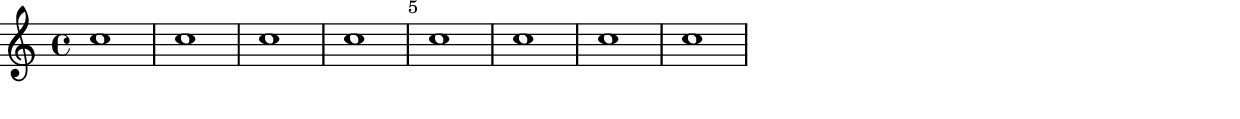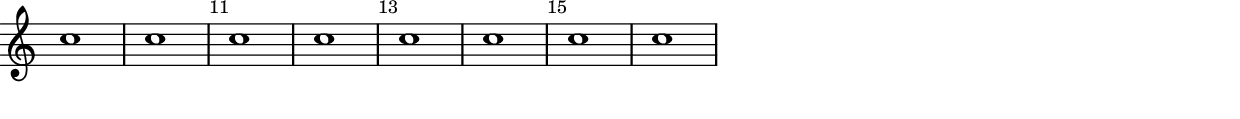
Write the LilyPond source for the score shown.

%% Generated by lilypond-book
%% Options: [exampleindent=10.16\mm,indent=0\mm,line-width=160\mm,paper-height=845.047\pt,paper-width=597.508\pt,papersize='(cons (* 597.508 pt) (* 845.047 pt)),quote,ragged-right]
\include "lilypond-book-preamble.ly"


% ****************************************************************
% Start cut-&-pastable-section
% ****************************************************************

#(ly:set-option 'eps-box-padding 3.000000)



\paper {
  #(set-paper-size '(cons (* 597.508 pt) (* 845.047 pt)))
  indent = 0\mm
  line-width = 160\mm
  % offset the left padding, also add 1mm as lilypond creates cropped
  % images with a little space on the right
  line-width = #(- line-width (* mm  3.000000) (* mm 1))
  line-width = 160\mm - 2.0 * 10.16\mm
  % offset the left padding, also add 1mm as lilypond creates cropped
  % images with a little space on the right
  line-width = #(- line-width (* mm  3.000000) (* mm 1))
  ragged-right = ##t
}

\layout {
  
}




% ****************************************************************
% ly snippet:
% ****************************************************************
\sourcefilename "snippets/printing-bar-numbers-with-changing-regular-intervals.ly"
\sourcefileline 0
%% DO NOT EDIT this file manually; it was automatically
%% generated from the LilyPond Snippet Repository
%% (http://lsr.di.unimi.it).
%%
%% Make any changes in the LSR itself, or in
%% `Documentation/snippets/new/`, then run
%% `scripts/auxiliar/makelsr.pl`.
%%
%% This file is in the public domain.

\version "2.24.0"

\header {
%% Translation of GIT committish: a8a85e19654e46d725563e6deba44083ef137a2c
  texidocja = "
小節番号が表示される間隔は @code{@{set-bar-number-visibility@}} コンテキスト@c
関数を変更することで変更することもできます。
"
  doctitleja = "小節番号が表示される間隔を変更する"

%% Translation of GIT committish: 2f3474d9af596d677ed5b7ce720ae4d0954a6b51
  texidocit = "
Tramite la funzione di contesto @code{@{set-bar-number-visibility@}}
si possono modificare gli intervalli dei numeri di battuta.

"
  doctitleit = "Stampare i numeri di battuta a intervalli regolari variabili"


%% Translation of GIT committish: 41a008e75e2fe29536406cdf0d71c32a4606f2b8
  texidocfr = "
La fonction de contexte @code{set-bar-number-visibility} permet de
modifier la fréquence à laquelle les numéros de mesures s'impriment.
"

  doctitlefr = "Changement de la fréquence d'impression du numéro de mesure"

%% Translation of GIT committish: 41a008e75e2fe29536406cdf0d71c32a4606f2b8
  texidoces = "
Usando la función de contexto @code{set-bar-number-visibility}, se
pueden cambiar los intervalos de numeración de los compases.
"

  doctitlees = "Impresión de los números de compás con intervalos regulares variables"

  lsrtags = "rhythms, text"

  texidoc = "
Using the @code{set-bar-number-visibility} context function, bar number
intervals can be changed.
"

  doctitle = "Printing bar numbers with changing regular intervals"
} % begin verbatim


\relative c' {
  \override Score.BarNumber.break-visibility = #end-of-line-invisible
  \context Score \applyContext #(set-bar-number-visibility 4)
  \repeat unfold 10 c'1
  \context Score \applyContext #(set-bar-number-visibility 2)
  \repeat unfold 10 c
}

\paper { tagline = ##f }



% ****************************************************************
% end ly snippet
% ****************************************************************
